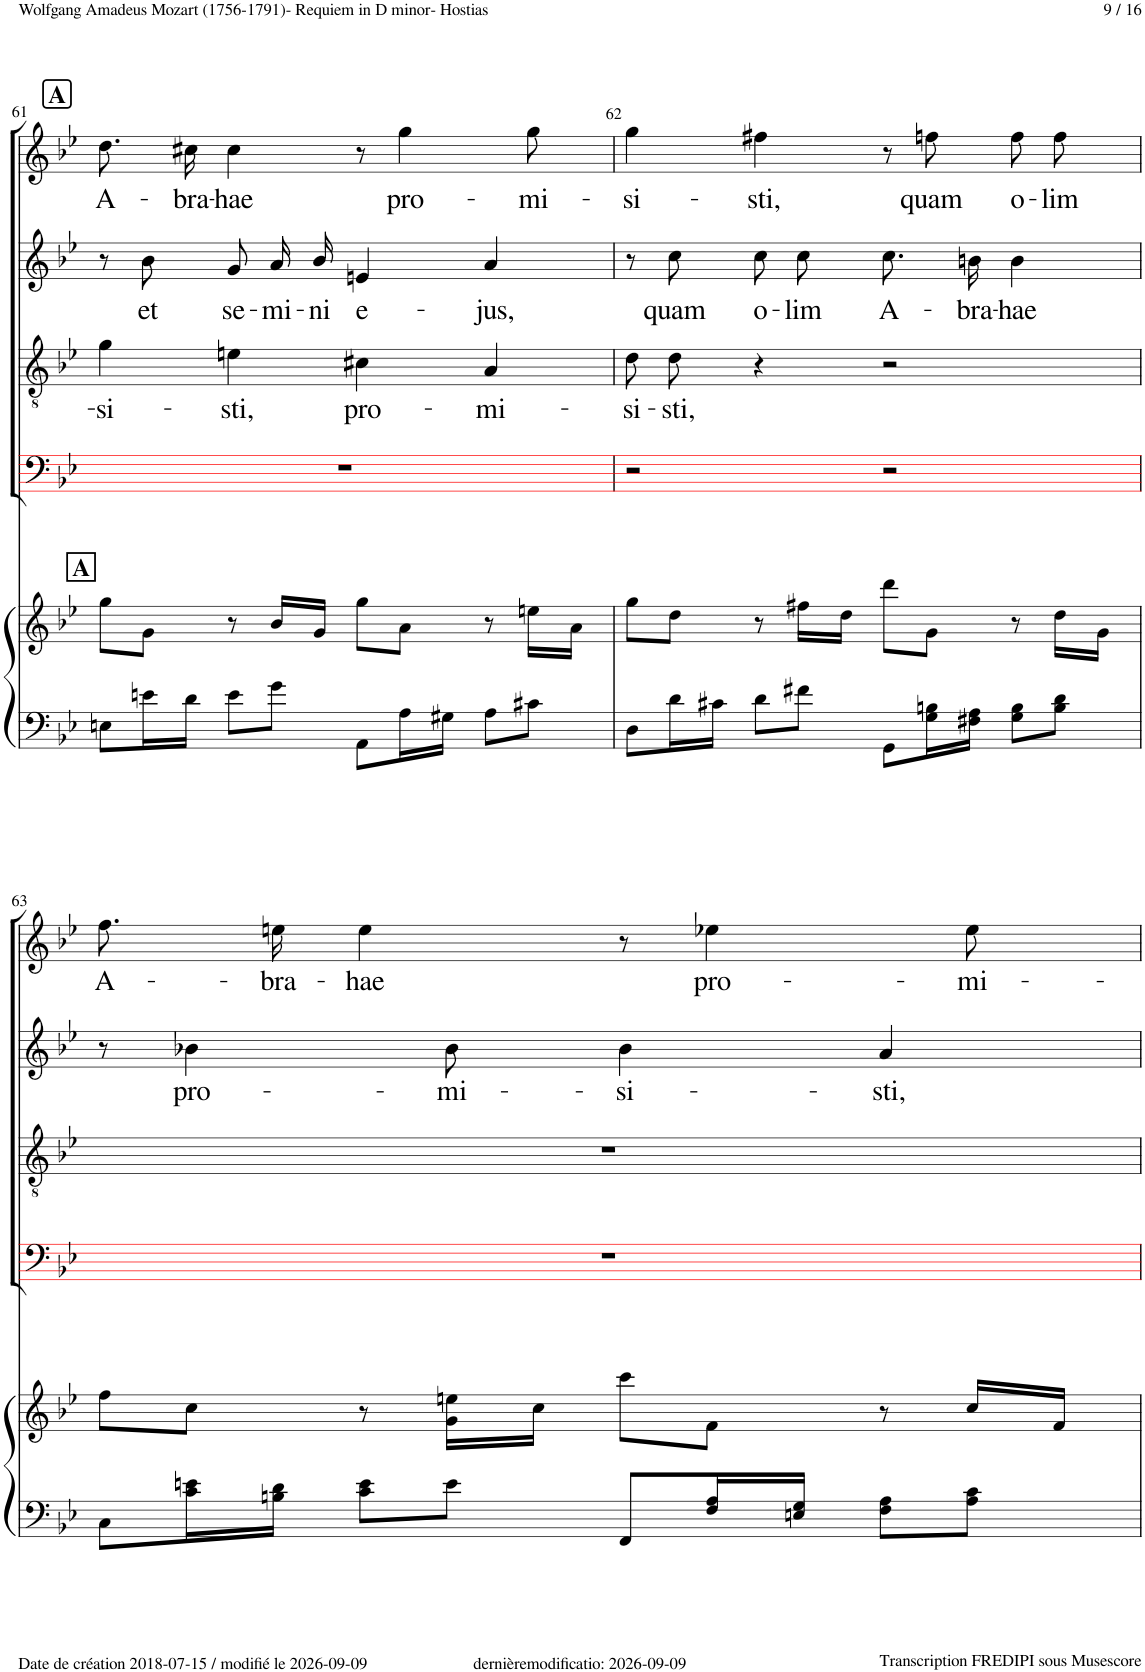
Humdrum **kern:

**kern	**kern	**kern	**kern	**text	**kern	**text	**kern	**text
*part5	*part5	*part4	*part3	*part3	*part2	*part2	*part1	*part1
*staff6	*staff5	*staff4	*staff3	*staff3	*staff2	*staff2	*staff1	*staff1
*I"Piano	*	*I"Bass	*I"Tenor	*	*I"Alto	*	*I"Soprano	*
*I'Pno	*	*	*	*	*	*	*	*
!!LO:PB:g=z
*clefF4	*clefG2	*clefF4	*clefGv2	*	*clefG2	*	*clefG2	*
*	*	*ITrd8c14	*	*	*	*	*	*
*k[b-e-]	*k[b-e-]	*k[b-e-]	*k[b-e-]	*	*k[b-e-]	*	*k[b-e-]	*
*M4/4	*M4/4	*M4/4	*M4/4	*	*M4/4	*	*M4/4	*
*met(c)	*met(c)	*met(c)	*met(c)	*	*met(c)	*	*met(c)	*
!!LO:REH:place=s1:a:B:cj:fs=14:t=A
=61	=61	=61	=61	=61	=61	=61	=61	=61
!	!LO:TX:a:B:t=A	!	!	!	!	!	!	!
!	!	!	!	!LO:LY:b	!	!	!	!LO:LY:b
8En\L	8gg\L	1r	4g!\	-si-	8r	.	8.dd!\L	A-
!	!	!	!	!	!	!LO:LY:b	!	!
16en\L	8g\J	.	.	.	8b-!\	et	.	.
!	!	!	!	!	!	!	!	!LO:LY:b
16d\JJ	.	.	.	.	.	.	16cc#X!\Jk	-bra-
!	!	!	!	!LO:LY:b	!	!LO:LY:b	!	!LO:LY:b
8e\L	8r	.	4en'~!\	-sti,	8g!/L	se-	4cc#!\	-hae
!	!	!	!	!	!	!LO:LY:b	!	!
8g\J	16b-/LL	.	.	.	16a!/L	-mi-	.	.
!	!	!	!	!	!	!LO:LY:b	!	!
.	16g/JJ	.	.	.	16b-!/JJ	-ni	.	.
!	!	!	!	!LO:LY:b	!	!LO:LY:b	!	!
8AA\L	8gg\L	.	4c#X!\	pro-	4en!/	e-	8r	.
!	!	!	!	!	!	!	!	!LO:LY:b
16A\L	8a\J	.	.	.	.	.	4gg!\	pro-
16G#X\JJ	.	.	.	.	.	.	.	.
!	!	!	!	!LO:LY:b	!	!LO:LY:b	!	!
8A\L	8r	.	4A!/	-mi-	4a!/	-jus,	.	.
!	!	!	!	!	!	!	!	!LO:LY:b
8c#X\J	16een\LL	.	.	.	.	.	8gg!\	-mi-
.	16a\JJ	.	.	.	.	.	.	.
=62	=62	=62	=62	=62	=62	=62	=62	=62
!	!	!	!	!LO:LY:b	!	!	!	!LO:LY:b
8D\L	8gg\L	2r	8d!\L	-si-	8r	.	4gg!\	-si-
!	!	!	!	!LO:LY:b	!	!LO:LY:b	!	!
16d\L	8dd\J	.	8d!\J	-sti,	8cc!\	quam	.	.
16c#X\JJ	.	.	.	.	.	.	.	.
!	!	!	!	!	!	!LO:LY:b	!	!LO:LY:b
8d\L	8r	.	4r	.	8cc!\L	o-	4ff#X!\	-sti,
!	!	!	!	!	!	!LO:LY:b	!	!
8f#X\J	16ff#X\LL	.	.	.	8cc!\J	-lim	.	.
.	16dd\JJ	.	.	.	.	.	.	.
!	!	!	!	!	!	!LO:LY:b	!	!
8GG\L	8ddd\L	2r	2r	.	8.cc!\L	A-	8r	.
!	!	!	!	!	!	!	!	!LO:LY:b
16G\ 16Bn\L	8g\J	.	.	.	.	.	8ffn!\	quam
!	!	!	!	!	!	!LO:LY:b	!	!
16F#X\ 16A\JJ	.	.	.	.	16bn!\Jk	-bra-	.	.
!	!	!	!	!	!	!LO:LY:b	!	!LO:LY:b
8G\ 8B\L	8r	.	.	.	4b!\	-hae	8ff!\L	o-
!	!	!	!	!	!	!	!	!LO:LY:b
8B\ 8d\J	16dd\LL	.	.	.	.	.	8ff!\J	-lim
.	16g\JJ	.	.	.	.	.	.	.
!!LO:LB:g=z
=63	=63	=63	=63	=63	=63	=63	=63	=63
!	!	!	!	!	!	!	!	!LO:LY:b
8C\L	8ff\L	1r	1r	.	8r	.	8.ff!\L	A-
!	!	!	!	!	!	!LO:LY:b	!	!
16c\ 16en\L	8cc\J	.	.	.	4b-X!\	pro-	.	.
!	!	!	!	!	!	!	!	!LO:LY:b
16Bn\ 16d\JJ	.	.	.	.	.	.	16een!\Jk	-bra-
!	!	!	!	!	!	!	!	!LO:LY:b
8c\ 8e\L	8r	.	.	.	.	.	4ee!\	-hae
!	!	!	!	!	!	!LO:LY:b	!	!
8e\J	16g\ 16een\LL	.	.	.	8b-!\	-mi-	.	.
.	16cc\JJ	.	.	.	.	.	.	.
!	!	!	!	!	!	!LO:LY:b	!	!
8FF/L	8ccc\L	.	.	.	4b-!\	-si-	8r	.
!	!	!	!	!	!	!	!	!LO:LY:b
16F/ 16A/L	8f\J	.	.	.	.	.	4ee-X!\	pro-
16En/ 16G/JJ	.	.	.	.	.	.	.	.
!	!	!	!	!	!	!LO:LY:b	!	!
8F\ 8A\L	8r	.	.	.	4a!/	-sti,	.	.
!	!	!	!	!	!	!	!	!LO:LY:b
8A\ 8c\J	16cc/LL	.	.	.	.	.	8ee-!\	-mi-
.	16f/JJ	.	.	.	.	.	.	.
=	=	=	=	=	=	=	=	=
*-	*-	*-	*-	*-	*-	*-	*-	*-
